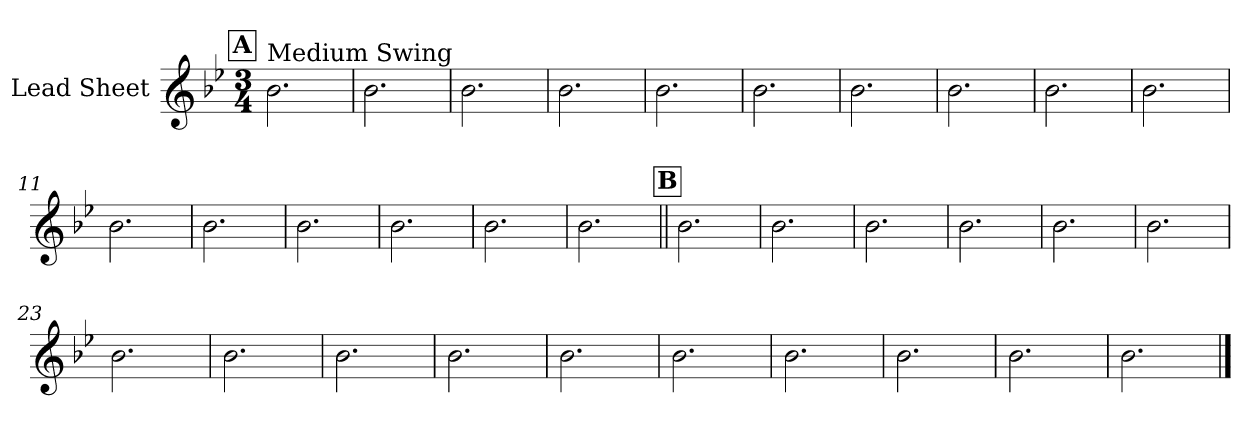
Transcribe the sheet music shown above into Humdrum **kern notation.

**kern
*part1
*staff1
*I"Lead Sheet
*clefG2
*k[b-e-]
*B-:
*M3/4
!!LO:REH:place=s1:a:fs=14:t=A
=1
!LO:TX:a:t=Medium Swing
2.b-\
=2
2.b-\
=3
2.b-\
=4
2.b-\
!!LO:LB:g=z
=5
2.b-\
=6
2.b-\
=7
2.b-\
=8
2.b-\
!!LO:LB:g=z
=9
2.b-\
=10
2.b-\
=11
2.b-\
=12
2.b-\
!!LO:LB:g=z
=13
2.b-\
=14
2.b-\
=15
2.b-\
=16
2.b-\
!!LO:LB:g=z
!!LO:REH:place=s1:a:fs=14:t=B
=17||
2.b-\
=18
2.b-\
=19
2.b-\
=20
2.b-\
!!LO:LB:g=z
=21
2.b-\
=22
2.b-\
=23
2.b-\
=24
2.b-\
!!LO:LB:g=z
=25
2.b-\
=26
2.b-\
=27
2.b-\
=28
2.b-\
!!LO:LB:g=z
=29
2.b-\
=30
2.b-\
=31
2.b-\
=32
2.b-\
==
*-
